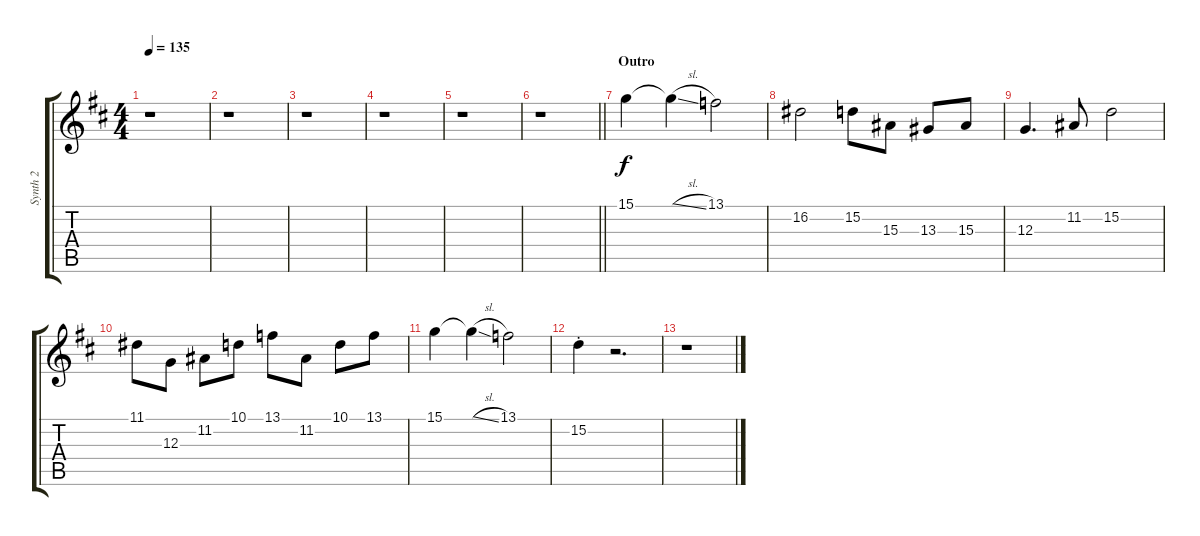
\track ("Synth 2" "Synth 2") {instrument lead2sawtooth}
\staff {score tabs}
\tuning (E4 B3 G3 D3 A2 E2) {hide}
\ts (4 4)
\tempo 135
\clef g2
\ks d
r.1{dy f} |
r.1 |
r.1 |
r.1 |
r.1 |
\barLineRight lightlight
r.1 |
\section ("" "Outro")
15.1.4 15.1{sl t}.4 13.1.2 |
16.2.2 15.2.8 15.3.8 13.3.8 15.3.8 |
12.3.4{d} 11.2.8 15.2.2 |
11.1.8 12.3.8 11.2.8 10.1.8 13.1.8 11.2.8 10.1.8 13.1.8 |
15.1.4 15.1{sl t}.4 13.1.2 |
15.2{st}.4 r.2{d} |
r.1
